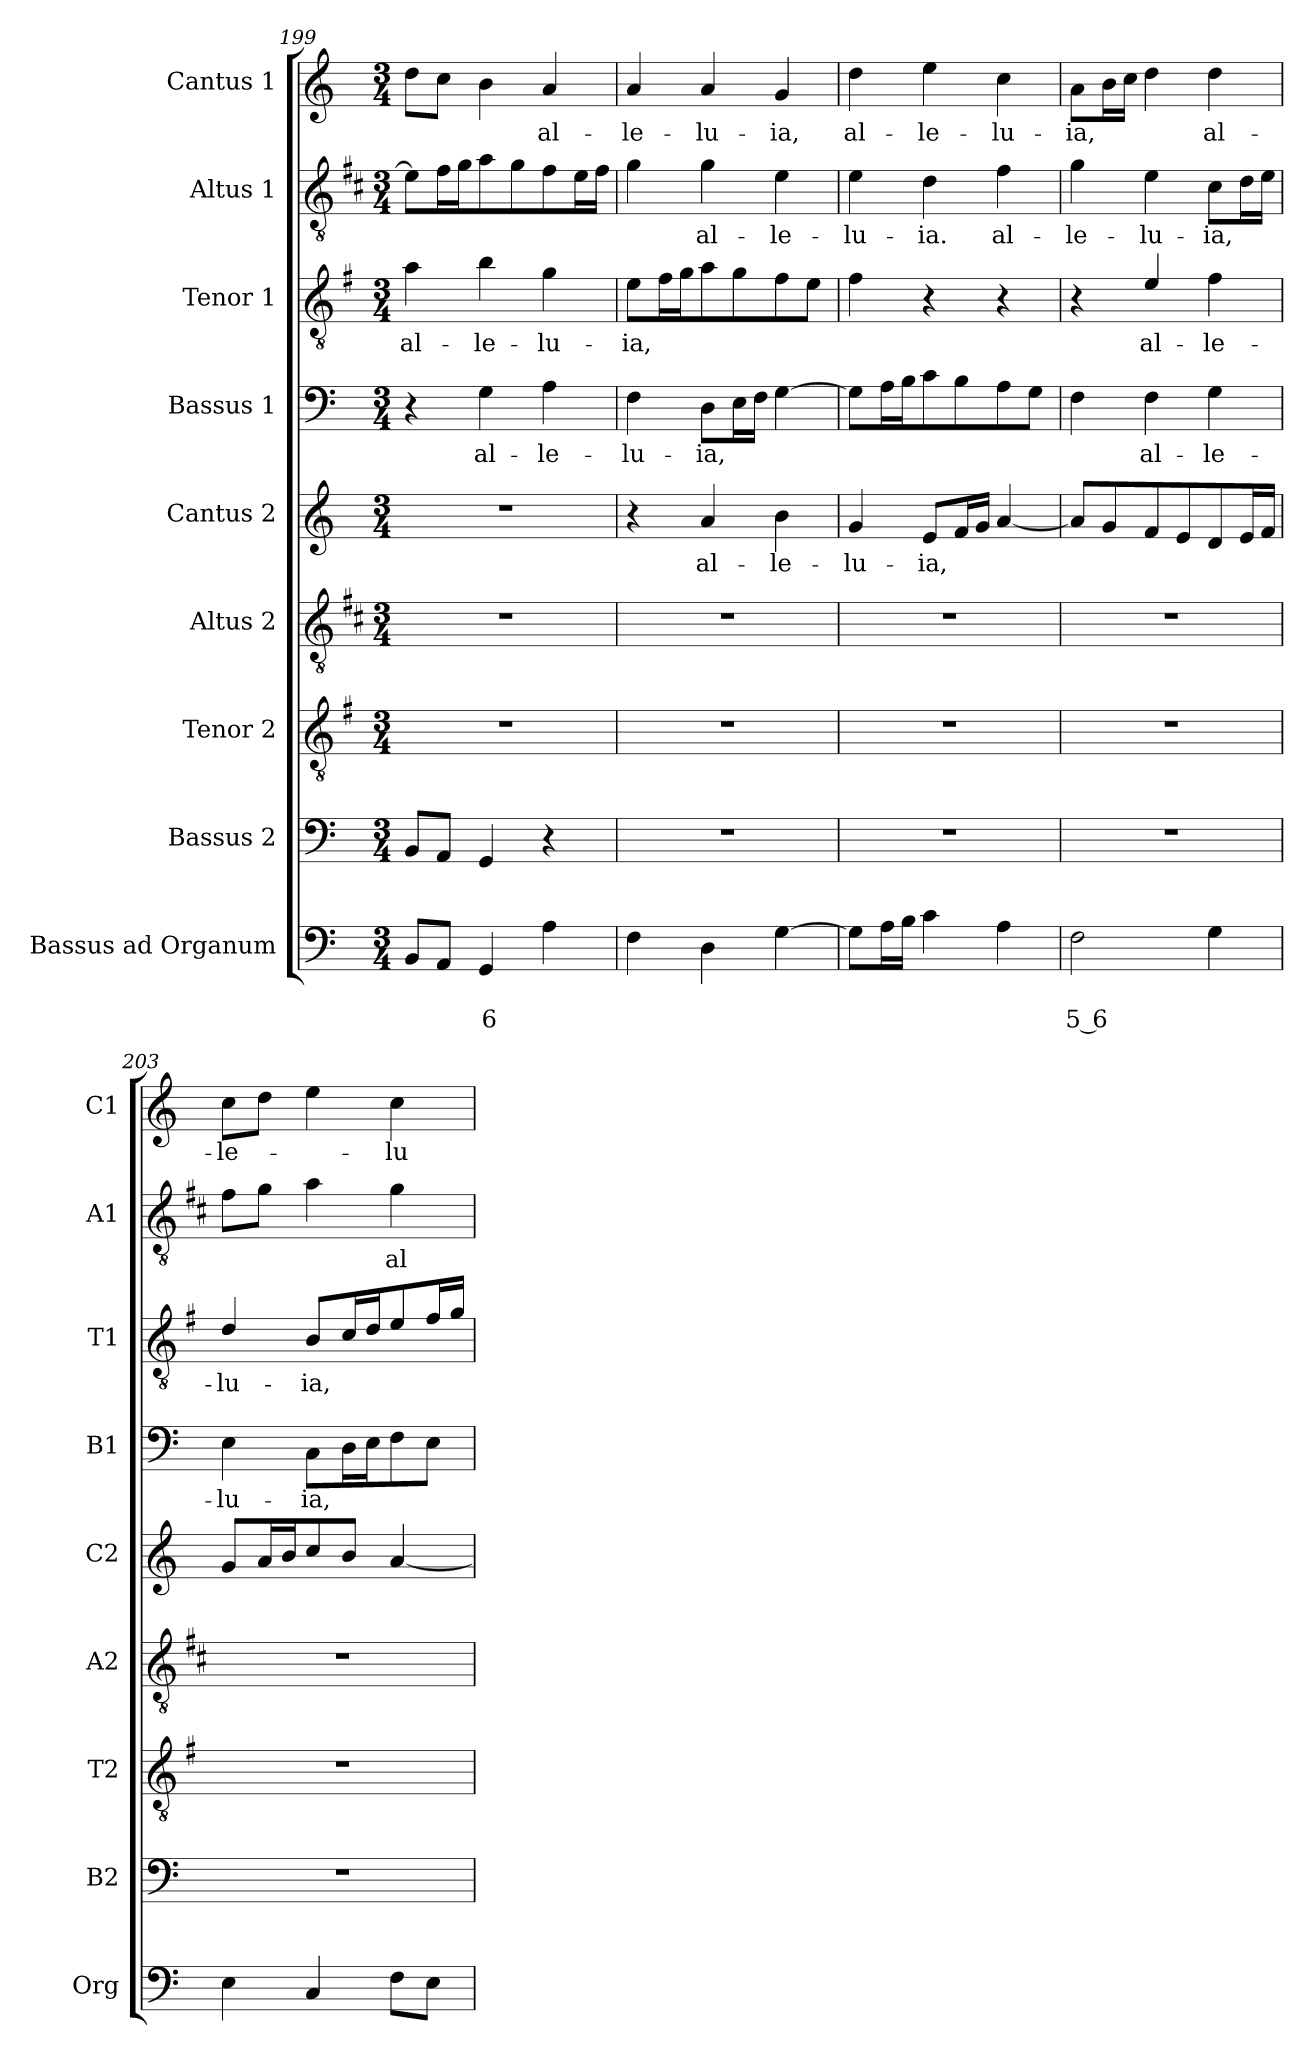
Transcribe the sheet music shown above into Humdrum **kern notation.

**kern	**text	**text	**kern	**kern	**kern	**kern	**text	**kern	**text	**kern	**text	**kern	**text	**kern	**text
*part9	*part9	*part9	*part8	*part7	*part6	*part5	*part5	*part4	*part4	*part3	*part3	*part2	*part2	*part1	*part1
*staff9	*staff9	*staff9	*staff8	*staff7	*staff6	*staff5	*staff5	*staff4	*staff4	*staff3	*staff3	*staff2	*staff2	*staff1	*staff1
*I"Bassus ad Organum	*	*	*I"Bassus 2	*I"Tenor 2	*I"Altus 2	*I"Cantus 2	*	*I"Bassus 1	*	*I"Tenor 1	*	*I"Altus 1	*	*I"Cantus 1	*
*I'Org	*	*	*I'B2	*I'T2	*I'A2	*I'C2	*	*I'B1	*	*I'T1	*	*I'A1	*	*I'C1	*
*clefF4	*	*	*clefF4	*clefGv2	*clefGv2	*clefG2	*	*clefF4	*	*clefGv2	*	*clefGv2	*	*clefG2	*
*	*	*	*	*ITrd4c7	*ITrd1c2	*	*	*	*	*ITrd4c7	*	*ITrd1c2	*	*	*
*k[]	*	*	*k[]	*k[]	*k[]	*k[]	*	*k[]	*	*k[]	*	*k[]	*	*k[]	*
*C:	*	*	*C:	*C:	*C:	*C:	*	*C:	*	*C:	*	*C:	*	*C:	*
*M3/4	*	*	*M3/4	*M3/4	*M3/4	*M3/4	*	*M3/4	*	*M3/4	*	*M3/4	*	*M3/4	*
=199	=199	=199	=199	=199	=199	=199	=199	=199	=199	=199	=199	=199	=199	=199	=199
!	!	!	!	!	!	!	!	!	!	!	!LO:LY:b	!	!	!	!
8BB/L	.	.	8BB/L	2.r	2.r	2.r	.	4r	.	4d\	al-	8d\L]	.	8dd\L	.
8AA/J	.	.	8AA/J	.	.	.	.	.	.	.	.	16e\L	.	8cc\J	.
.	.	.	.	.	.	.	.	.	.	.	.	16f\J	.	.	.
!	!	!LO:LY:b	!	!	!	!	!	!	!LO:LY:b	!	!LO:LY:b	!	!	!	!
4GG/	.	6	4GG/	.	.	.	.	4G\	al-	4e\	-le-	8g\	.	4b\	.
.	.	.	.	.	.	.	.	.	.	.	.	8f\	.	.	.
!	!	!	!	!	!	!	!	!	!LO:LY:b	!	!LO:LY:b	!	!	!	!LO:LY:b
4A\	.	.	4r	.	.	.	.	4A\	-le-	4c\	-lu-	8e\	.	4a/	al-
.	.	.	.	.	.	.	.	.	.	.	.	16d\L	.	.	.
.	.	.	.	.	.	.	.	.	.	.	.	16e\JJ	.	.	.
=200	=200	=200	=200	=200	=200	=200	=200	=200	=200	=200	=200	=200	=200	=200	=200
!	!	!	!	!	!	!	!	!	!LO:LY:b	!	!LO:LY:b	!	!	!	!LO:LY:b
4F\	.	.	2.r	2.r	2.r	4r	.	4F\	-lu-	8A\L	-ia,	4f\	.	4a/	-le-
.	.	.	.	.	.	.	.	.	.	16B\L	.	.	.	.	.
.	.	.	.	.	.	.	.	.	.	16c\J	.	.	.	.	.
!	!	!	!	!	!	!	!LO:LY:b	!	!LO:LY:b	!	!	!	!LO:LY:b	!	!LO:LY:b
4D\	.	.	.	.	.	4a/	al-	8D\L	-ia,	8d\	.	4f\	al-	4a/	-lu-
.	.	.	.	.	.	.	.	16E\L	.	8c\	.	.	.	.	.
.	.	.	.	.	.	.	.	16F\JJ	.	.	.	.	.	.	.
!	!	!	!	!	!	!	!LO:LY:b	!	!	!	!	!	!LO:LY:b	!	!LO:LY:b
[4G\	.	.	.	.	.	4b\	-le-	[4G\	.	8B\	.	4d\	-le-	4g/	-ia,
.	.	.	.	.	.	.	.	.	.	8A\J	.	.	.	.	.
=201	=201	=201	=201	=201	=201	=201	=201	=201	=201	=201	=201	=201	=201	=201	=201
!	!	!	!	!	!	!	!LO:LY:b	!	!	!	!	!	!LO:LY:b	!	!LO:LY:b
8G\L]	.	.	2.r	2.r	2.r	4g/	-lu-	8G\L]	.	4B\	.	4d\	-lu-	4dd\	al-
16A\L	.	.	.	.	.	.	.	16A\L	.	.	.	.	.	.	.
16B\JJ	.	.	.	.	.	.	.	16B\J	.	.	.	.	.	.	.
!	!	!	!	!	!	!	!LO:LY:b	!	!	!	!	!	!LO:LY:b	!	!LO:LY:b
4c\	.	.	.	.	.	8e/L	-ia,	8c\	.	4r	.	4c\	ia.	4ee\	-le-
.	.	.	.	.	.	16f/L	.	8B\	.	.	.	.	.	.	.
.	.	.	.	.	.	16g/JJ	.	.	.	.	.	.	.	.	.
!	!	!	!	!	!	!	!	!	!	!	!	!	!LO:LY:b	!	!LO:LY:b
4A\	.	.	.	.	.	[4a/	.	8A\	.	4r	.	4e\	al-	4cc\	-lu-
.	.	.	.	.	.	.	.	8G\J	.	.	.	.	.	.	.
=202	=202	=202	=202	=202	=202	=202	=202	=202	=202	=202	=202	=202	=202	=202	=202
!	!	!LO:LY:b	!	!	!	!	!	!	!	!	!	!	!LO:LY:b	!	!LO:LY:b
2F\	.	5 6	2.r	2.r	2.r	8a/L]	.	4F\	.	4r	.	4f\	-le-	8a\L	-ia,
.	.	.	.	.	.	8g/	.	.	.	.	.	.	.	16b\L	.
.	.	.	.	.	.	.	.	.	.	.	.	.	.	16cc\JJ	.
!	!	!	!	!	!	!	!	!	!LO:LY:b	!	!LO:LY:b	!	!LO:LY:b	!	!
.	.	.	.	.	.	8f/	.	4F\	al-	4A/	al-	4d\	-lu-	4dd\	.
.	.	.	.	.	.	8e/	.	.	.	.	.	.	.	.	.
!	!	!	!	!	!	!	!	!	!LO:LY:b	!	!LO:LY:b	!	!LO:LY:b	!	!LO:LY:b
4G\	.	.	.	.	.	8d/	.	4G\	-le-	4B\	-le-	8B\L	-ia,	4dd\	al-
.	.	.	.	.	.	16e/L	.	.	.	.	.	16c\L	.	.	.
.	.	.	.	.	.	16f/JJ	.	.	.	.	.	16d\JJ	.	.	.
!!LO:PB:g=z
=203	=203	=203	=203	=203	=203	=203	=203	=203	=203	=203	=203	=203	=203	=203	=203
!	!	!	!	!	!	!	!	!	!LO:LY:b	!	!LO:LY:b	!	!	!	!LO:LY:b
4E\	.	.	2.r	2.r	2.r	8g/L	.	4E\	-lu-	4G/	-lu-	8e\L	.	8cc\L	-le-
.	.	.	.	.	.	16a/L	.	.	.	.	.	8f\J	.	8dd\J	.
.	.	.	.	.	.	16b/J	.	.	.	.	.	.	.	.	.
!	!	!	!	!	!	!	!	!	!LO:LY:b	!	!LO:LY:b	!	!	!	!
4C/	.	.	.	.	.	8cc/	.	8C\L	-ia,	8E/L	-ia,	4g\	.	4ee\	.
.	.	.	.	.	.	8b/J	.	16D\L	.	16F/L	.	.	.	.	.
.	.	.	.	.	.	.	.	16E\J	.	16G/J	.	.	.	.	.
!	!	!	!	!	!	!	!	!	!	!	!	!	!LO:LY:b	!	!LO:LY:b
8F\L	.	.	.	.	.	[4a/	.	8F\	.	8A/	.	4f\	al-	4cc\	-lu-
8E\J	.	.	.	.	.	.	.	8E\J	.	16B/L	.	.	.	.	.
.	.	.	.	.	.	.	.	.	.	16c/JJ	.	.	.	.	.
=	=	=	=	=	=	=	=	=	=	=	=	=	=	=	=
*-	*-	*-	*-	*-	*-	*-	*-	*-	*-	*-	*-	*-	*-	*-	*-
